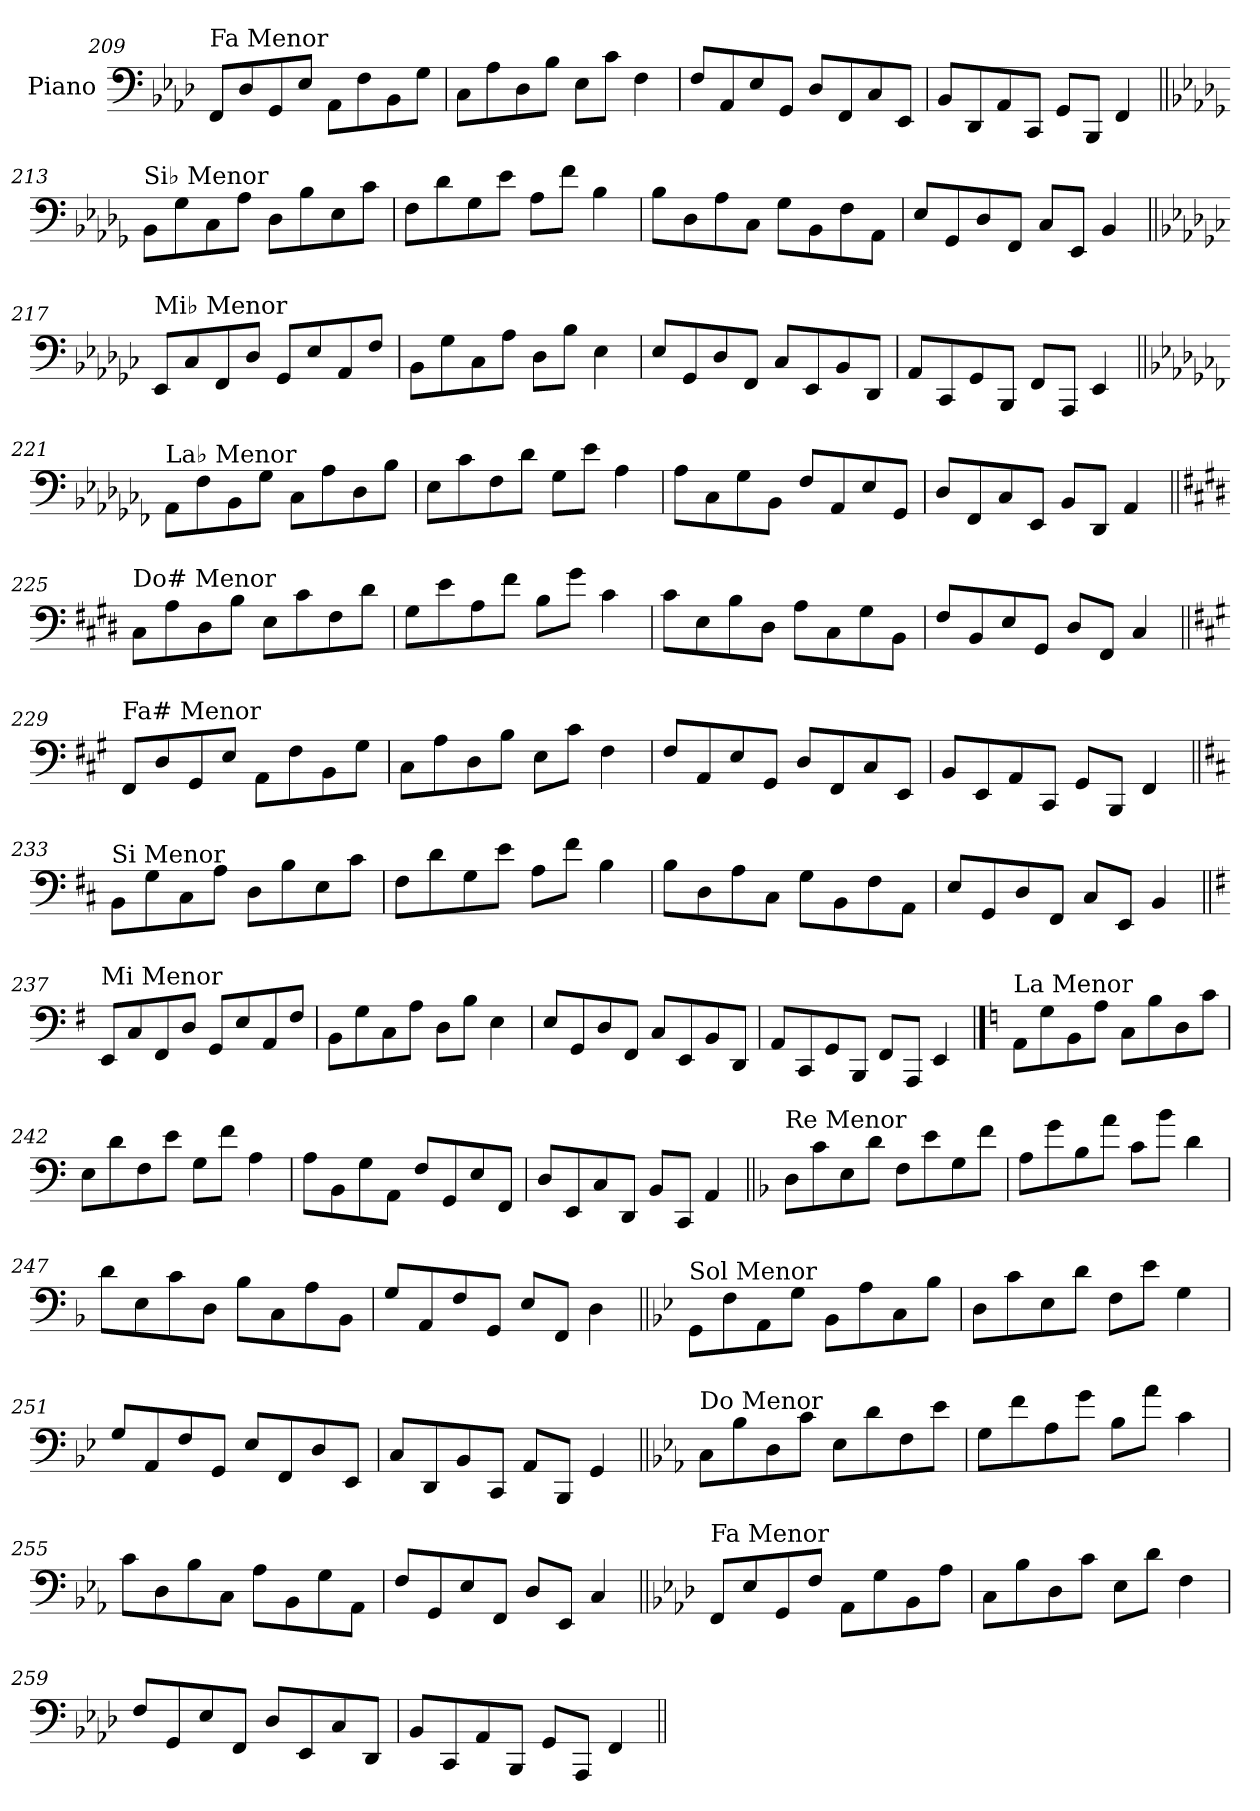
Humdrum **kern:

**kern
*part1
*staff1
*I"Piano
*I'Pno.
!!LO:LB:g=z
*clefF4
*k[b-e-a-d-]
=209
!LO:TX:a:t=Fa Menor
8FF/L
8D-/
8GG/
8E-/J
8AA-\L
8F\
8BB-\
8G\J
=210
8C\L
8A-\
8D-\
8B-\J
8E-\L
8c\J
4F\
=211
8F/L
8AA-/
8E-/
8GG/J
8D-/L
8FF/
8C/
8EE-/J
=212
8BB-/L
8DD-/
8AA-/
8CC/J
8GG/L
8BBB-/J
4FF/
!!LO:LB:g=z
=213||
*k[b-e-a-d-g-]
!LO:TX:a:t=Si♭ Menor
8BB-\L
8G-\
8C\
8A-\J
8D-\L
8B-\
8E-\
8c\J
=214
8F\L
8d-\
8G-\
8e-\J
8A-\L
8f\J
4B-\
=215
8B-\L
8D-\
8A-\
8C\J
8G-\L
8BB-\
8F\
8AA-\J
=216
8E-/L
8GG-/
8D-/
8FF/J
8C/L
8EE-/J
4BB-/
!!LO:LB:g=z
=217||
*k[b-e-a-d-g-c-]
!LO:TX:a:t=Mi♭ Menor
8EE-/L
8C-/
8FF/
8D-/J
8GG-/L
8E-/
8AA-/
8F/J
=218
8BB-\L
8G-\
8C-\
8A-\J
8D-\L
8B-\J
4E-\
=219
8E-/L
8GG-/
8D-/
8FF/J
8C-/L
8EE-/
8BB-/
8DD-/J
=220
8AA-/L
8CC-/
8GG-/
8BBB-/J
8FF/L
8AAA-/J
4EE-/
!!LO:LB:g=z
=221||
*k[b-e-a-d-g-c-f-]
!LO:TX:a:t=La♭ Menor
8AA-\L
8F-\
8BB-\
8G-\J
8C-\L
8A-\
8D-\
8B-\J
=222
8E-\L
8c-\
8F-\
8d-\J
8G-\L
8e-\J
4A-\
=223
8A-\L
8C-\
8G-\
8BB-\J
8F-/L
8AA-/
8E-/
8GG-/J
=224
8D-/L
8FF-/
8C-/
8EE-/J
8BB-/L
8DD-/J
4AA-/
!!LO:LB:g=z
=225||
*k[f#c#g#d#]
!LO:TX:a:t=Do# Menor
8C#\L
8A\
8D#\
8B\J
8E\L
8c#\
8F#\
8d#\J
=226
8G#\L
8e\
8A\
8f#\J
8B\L
8g#\J
4c#\
=227
8c#\L
8E\
8B\
8D#\J
8A\L
8C#\
8G#\
8BB\J
=228
8F#/L
8BB/
8E/
8GG#/J
8D#/L
8FF#/J
4C#/
!!LO:LB:g=z
=229||
*k[f#c#g#]
!LO:TX:a:t=Fa# Menor
8FF#/L
8D/
8GG#/
8E/J
8AA\L
8F#\
8BB\
8G#\J
=230
8C#\L
8A\
8D\
8B\J
8E\L
8c#\J
4F#\
=231
8F#/L
8AA/
8E/
8GG#/J
8D/L
8FF#/
8C#/
8EE/J
=232
8BB/L
8EE/
8AA/
8CC#/J
8GG#/L
8BBB/J
4FF#/
!!LO:LB:g=z
=233||
*k[f#c#]
!LO:TX:a:t=Si Menor
8BB\L
8G\
8C#\
8A\J
8D\L
8B\
8E\
8c#\J
=234
8F#\L
8d\
8G\
8e\J
8A\L
8f#\J
4B\
=235
8B\L
8D\
8A\
8C#\J
8G\L
8BB\
8F#\
8AA\J
=236
8E/L
8GG/
8D/
8FF#/J
8C#/L
8EE/J
4BB/
!!LO:LB:g=z
=237||
*k[f#]
!LO:TX:a:t=Mi Menor
8EE/L
8C/
8FF#/
8D/J
8GG/L
8E/
8AA/
8F#/J
=238
8BB\L
8G\
8C\
8A\J
8D\L
8B\J
4E\
=239
8E/L
8GG/
8D/
8FF#/J
8C/L
8EE/
8BB/
8DD/J
=240
8AA/L
8CC/
8GG/
8BBB/J
8FF#/L
8AAA/J
4EE/
!!LO:PB:g=z
==241
*k[]
!LO:TX:a:t=La Menor
8AA\L
8G\
8BB\
8A\J
8C\L
8B\
8D\
8c\J
=242
8E\L
8d\
8F\
8e\J
8G\L
8f\J
4A\
=243
8A\L
8BB\
8G\
8AA\J
8F/L
8GG/
8E/
8FF/J
=244
8D/L
8EE/
8C/
8DD/J
8BB/L
8CC/J
4AA/
!!LO:LB:g=z
=245||
*k[b-]
!LO:TX:a:t=Re Menor
8D\L
8c\
8E\
8d\J
8F\L
8e\
8G\
8f\J
=246
8A\L
8g\
8B-\
8a\J
8c\L
8b-\J
4d\
=247
8d\L
8E\
8c\
8D\J
8B-\L
8C\
8A\
8BB-\J
=248
8G/L
8AA/
8F/
8GG/J
8E/L
8FF/J
4D\
!!LO:LB:g=z
=249||
*k[b-e-]
!LO:TX:a:t=Sol Menor
8GG\L
8F\
8AA\
8G\J
8BB-\L
8A\
8C\
8B-\J
=250
8D\L
8c\
8E-\
8d\J
8F\L
8e-\J
4G\
=251
8G/L
8AA/
8F/
8GG/J
8E-/L
8FF/
8D/
8EE-/J
=252
8C/L
8DD/
8BB-/
8CC/J
8AA/L
8BBB-/J
4GG/
!!LO:LB:g=z
=253||
*k[b-e-a-]
!LO:TX:a:t=Do Menor
8C\L
8B-\
8D\
8c\J
8E-\L
8d\
8F\
8e-\J
=254
8G\L
8f\
8A-\
8g\J
8B-\L
8a-\J
4c\
=255
8c\L
8D\
8B-\
8C\J
8A-\L
8BB-\
8G\
8AA-\J
=256
8F/L
8GG/
8E-/
8FF/J
8D/L
8EE-/J
4C/
!!LO:LB:g=z
=257||
*k[b-e-a-d-]
!LO:TX:a:t=Fa Menor
8FF/L
8E-/
8GG/
8F/J
8AA-\L
8G\
8BB-\
8A-\J
=258
8C\L
8B-\
8D-\
8c\J
8E-\L
8d-\J
4F\
=259
8F/L
8GG/
8E-/
8FF/J
8D-/L
8EE-/
8C/
8DD-/J
=260
8BB-/L
8CC/
8AA-/
8BBB-/J
8GG/L
8AAA-/J
4FF/
=||
*-
